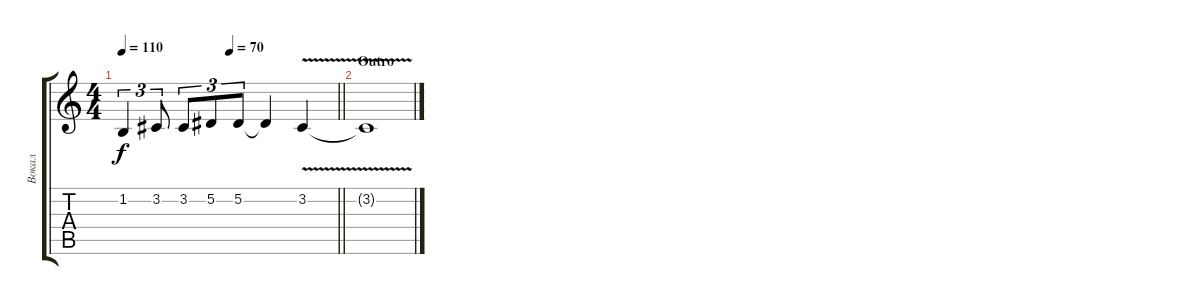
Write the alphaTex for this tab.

\track ("Вокал" "Вокал") {mute instrument trumpet}
\staff {score tabs}
\tuning (Eb4 Bb3 Gb3 Db3 Ab2 Eb2) {hide}
\ts (4 4)
\tempo 110
\tempo (70 0.5)
\clef g2
\barLineRight lightlight
\ks c
1.2.4{tu (3 2) dy f} 3.2.8{tu (3 2)} 3.2.8{tu (3 2)} 5.2.8{tu (3 2)} 5.2.8{tu (3 2)} 5.2{t}.4 3.2{v}.4 |
\section ("" "Outro")
3.2{t}.1
